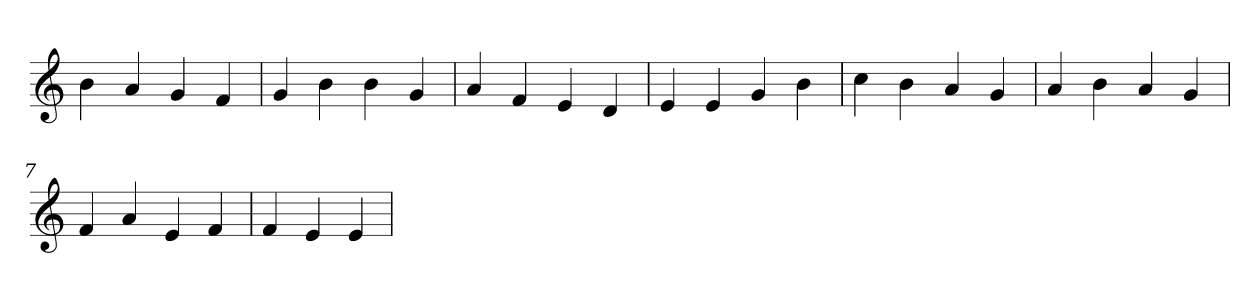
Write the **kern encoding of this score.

**kern
*part1
*staff1
*clefG2
=1
4b
4a
4g
4f
=2
4g
4b
4b
4g
=3
4a
4f
4e
4d
=4
4e
4e
4g
4b
=5
4cc
4b
4a
4g
=6
4a
4b
4a
4g
=7
4f
4a
4e
4f
=8
4f
4e
4e
=
*-
